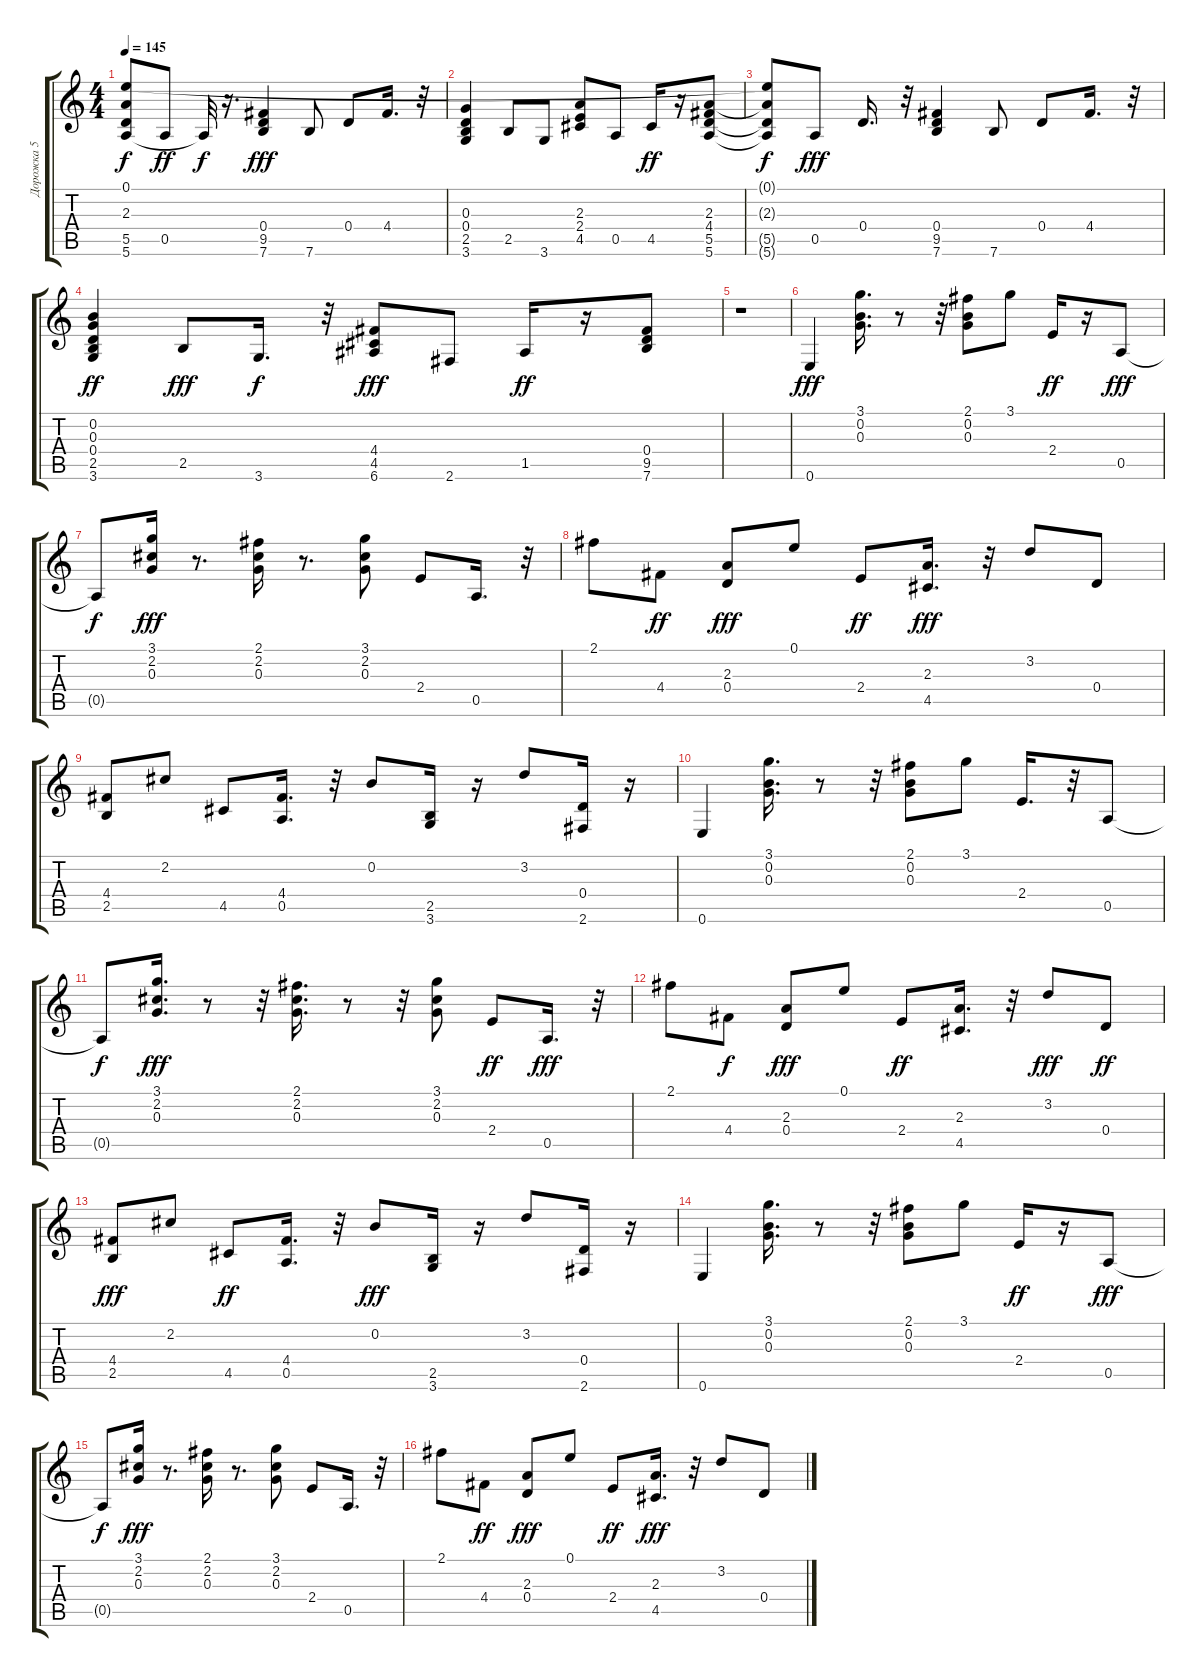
\track ("Дорожка 5" "Дорожка 5") {instrument acousticguitarsteel}
\staff {score tabs}
\tuning (E4 B3 G3 D3 A2 E2) {hide}
\ts (4 4)
\tempo 145
\clef g2
\ks c
(0.1 2.3{t} 5.5{t} 5.6{t}).8{dy f} 0.5.8{dy ff} 5.6{t}.32{dy f} r.16{d} (0.4 9.5 7.6).4{dy fff} 7.6.8 0.4.8 4.4.16{d} r.32 |
(0.3 0.4 2.5 3.6).4 2.5.8 3.6.8 (2.3 2.4 4.5).8 0.5.8 4.5.16{dy ff} r.16 (2.3 4.4 5.5 5.6).8 |
(0.1{t} 2.3{t} 5.5{t} 5.6{t}).8{dy f} 0.5.8{dy fff} 0.4.16{d} r.32 (0.4 9.5 7.6).4 7.6.8 0.4.8 4.4.16{d} r.32 |
(0.2 0.3 0.4 2.5 3.6).4{dy ff} 2.5.8{dy fff} 3.6.16{d dy f} r.32 (4.4 4.5 6.6).8{dy fff} 2.6.8 1.5.16{dy ff} r.16 (0.4 9.5 7.6).8 |
r.1 |
0.6.4{dy fff} (3.1 0.2 0.3).16{d} r.8 r.32 (2.1 0.2 0.3).8 3.1.8 2.4.16{dy ff} r.16 0.5.8{dy fff} |
0.5{t}.8{dy f} (3.1 2.2 0.3).16{dy fff} r.8{d} (2.1 2.2 0.3).16 r.8{d} (3.1 2.2 0.3).8 2.4.8 0.5.16{d} r.32 |
2.1.8 4.4.8{dy ff} (2.3 0.4).8{dy fff} 0.1.8 2.4.8{dy ff} (2.3 4.5).16{d dy fff} r.32 3.2.8 0.4.8 |
(4.4 2.5).8 2.2.8 4.5.8 (4.4 0.5).16{d} r.32 0.2.8 (2.5 3.6).16 r.16 3.2.8 (0.4 2.6).16 r.16 |
0.6.4 (3.1 0.2 0.3).16{d} r.8 r.32 (2.1 0.2 0.3).8 3.1.8 2.4.16{d} r.32 0.5.8 |
0.5{t}.8{dy f} (3.1 2.2 0.3).16{d dy fff} r.8 r.32 (2.1 2.2 0.3).16{d} r.8 r.32 (3.1 2.2 0.3).8 2.4.8{dy ff} 0.5.16{d dy fff} r.32 |
2.1.8 4.4.8{dy f} (2.3 0.4).8{dy fff} 0.1.8 2.4.8{dy ff} (2.3 4.5).16{d} r.32 3.2.8{dy fff} 0.4.8{dy ff} |
(4.4 2.5).8{dy fff} 2.2.8 4.5.8{dy ff} (4.4 0.5).16{d} r.32 0.2.8{dy fff} (2.5 3.6).16 r.16 3.2.8 (0.4 2.6).16 r.16 |
0.6.4 (3.1 0.2 0.3).16{d} r.8 r.32 (2.1 0.2 0.3).8 3.1.8 2.4.16{dy ff} r.16 0.5.8{dy fff} |
0.5{t}.8{dy f} (3.1 2.2 0.3).16{dy fff} r.8{d} (2.1 2.2 0.3).16 r.8{d} (3.1 2.2 0.3).8 2.4.8 0.5.16{d} r.32 |
2.1.8 4.4.8{dy ff} (2.3 0.4).8{dy fff} 0.1.8 2.4.8{dy ff} (2.3 4.5).16{d dy fff} r.32 3.2.8 0.4.8
